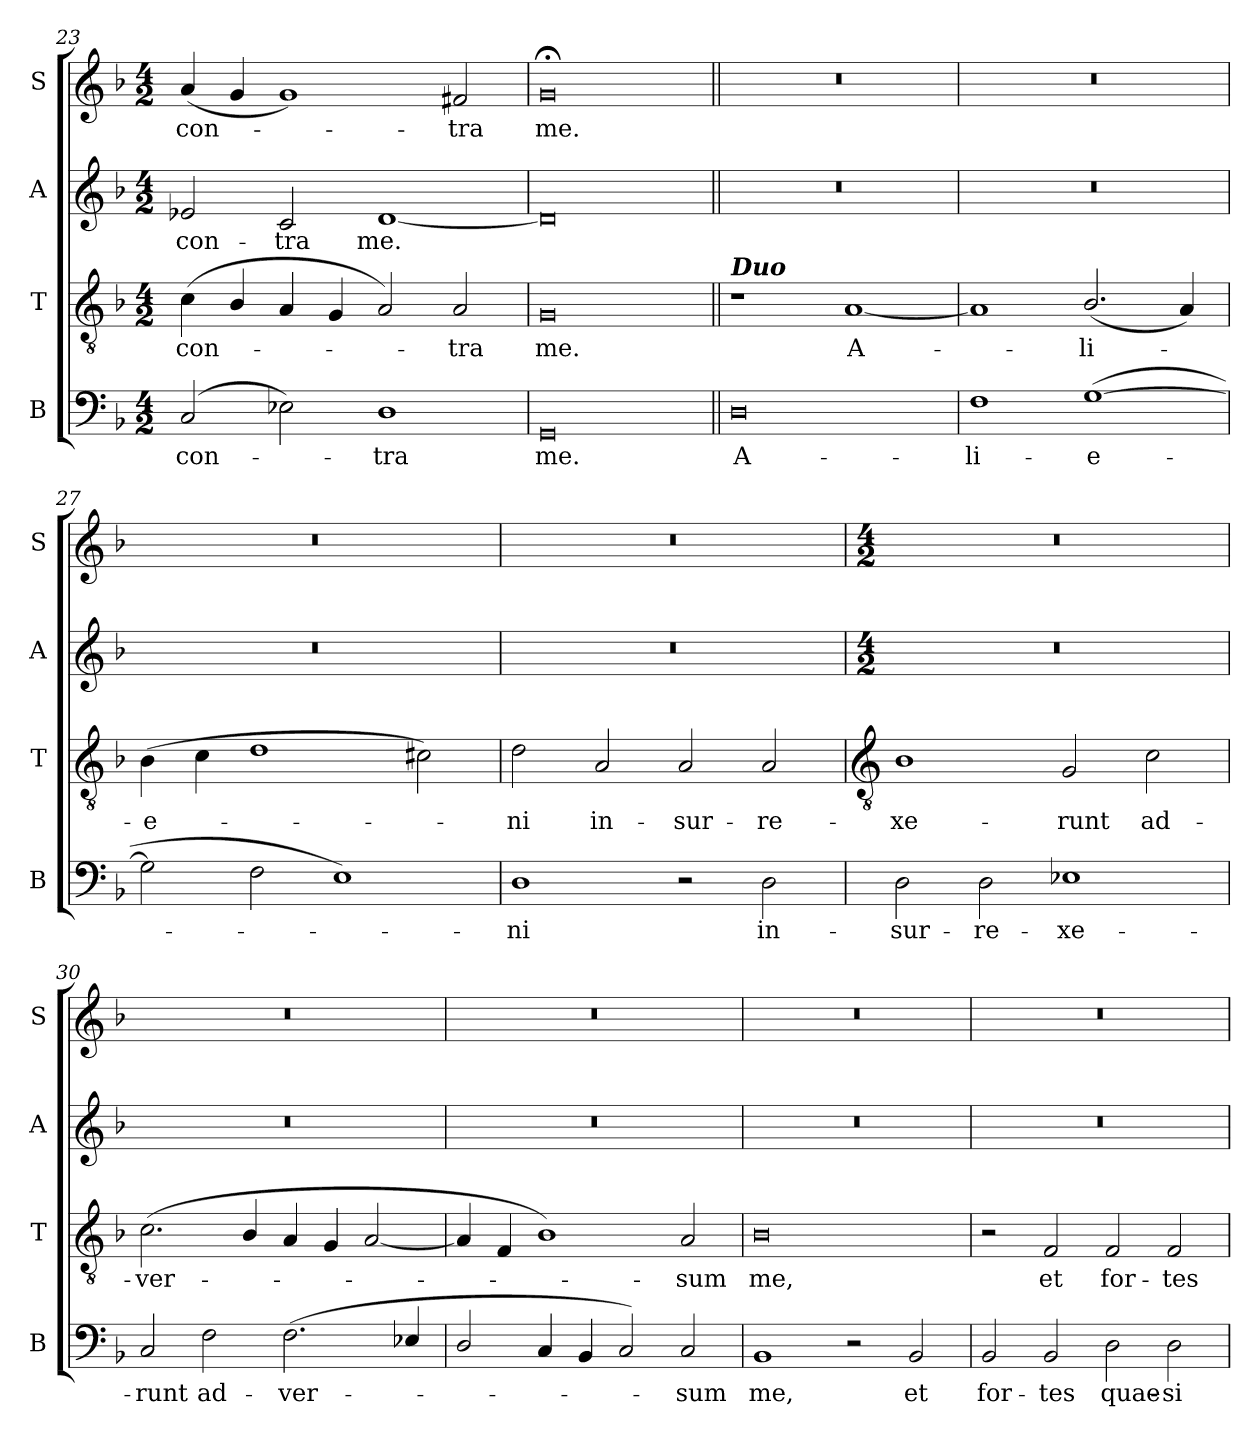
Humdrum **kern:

**kern	**text	**kern	**text	**kern	**text	**kern	**text
*part4	*part4	*part3	*part3	*part2	*part2	*part1	*part1
*staff4	*staff4	*staff3	*staff3	*staff2	*staff2	*staff1	*staff1
*I"B	*	*I"T	*	*I"A	*	*I"S	*
*I'B	*	*I'T	*	*I'A	*	*I'S	*
*clefF4	*	*clefGv2	*	*clefG2	*	*clefG2	*
*k[b-]	*	*k[b-]	*	*k[b-]	*	*k[b-]	*
*F:	*	*F:	*	*F:	*	*F:	*
*M4/2	*	*M4/2	*	*M4/2	*	*M4/2	*
=23	=23	=23	=23	=23	=23	=23	=23
!	!LO:LY:b	!	!LO:LY:b	!	!LO:LY:b	!	!LO:LY:b
(<2C	con-	(<4c	con-	2e-X	con-	(<4a	con-
.	.	4B-/	.	.	.	4g	.
!	!	!	!	!	!LO:LY:b	!	!
2E-)	.	4A	.	2c	-tra	1g)	.
.	.	4G	.	.	.	.	.
!	!LO:LY:b	!	!	!	!LO:LY:b	!	!
1D	tra	2A)	.	[1d	me.	.	.
!	!	!	!LO:LY:b	!	!	!	!LO:LY:b
.	.	2A	tra	.	.	2f#	tra
=24	=24	=24	=24	=24	=24	=24	=24
!	!LO:LY:b	!	!LO:LY:b	!	!	!	!LO:LY:b
0GG	me.	0G	me.	0d]	.	0g;<	me.
=25||	=25||	=25||	=25||	=25||	=25||	=25||	=25||
!	!	!LO:TX:a:Bi:t=Duo	!	!	!	!	!
!	!LO:LY:b	!	!	!	!	!	!
0D	A-	1r	.	0r	.	0r	.
!	!	!	!LO:LY:b	!	!	!	!
.	.	[1A	A-	.	.	.	.
=26	=26	=26	=26	=26	=26	=26	=26
!	!LO:LY:b	!	!	!	!	!	!
1F	-li-	1A]	.	0r	.	0r	.
!	!LO:LY:b	!	!LO:LY:b	!	!	!	!
(>[1G	-e-	(<2.B-/	li-	.	.	.	.
.	.	4A)	.	.	.	.	.
=27	=27	=27	=27	=27	=27	=27	=27
!	!	!	!LO:LY:b	!	!	!	!
2G]	.	(>4B-	e-	0r	.	0r	.
.	.	4c	.	.	.	.	.
2F	.	1d	.	.	.	.	.
1E)	.	.	.	.	.	.	.
.	.	2c#X)	.	.	.	.	.
=28	=28	=28	=28	=28	=28	=28	=28
!	!LO:LY:b	!	!LO:LY:b	!	!	!	!
1D	ni	2d	ni	0r	.	0r	.
!	!	!	!LO:LY:b	!	!	!	!
.	.	2A	in-	.	.	.	.
!	!	!	!LO:LY:b	!	!	!	!
2r	.	2A	-sur-	.	.	.	.
!	!LO:LY:b	!	!LO:LY:b	!	!	!	!
2D	in-	2A	-re-	.	.	.	.
!!LO:LB:g=z
=29	=29	=29	=29	=29	=29	=29	=29
*	*	*clefGv2	*	*	*	*	*
*	*	*	*	*M4/2	*	*M4/2	*
!	!LO:LY:b	!	!LO:LY:b	!	!	!	!
2D	-sur-	1B-	-xe-	0r	.	0r	.
!	!LO:LY:b	!	!	!	!	!	!
2D	-re-	.	.	.	.	.	.
!	!LO:LY:b	!	!LO:LY:b	!	!	!	!
1E-X	-xe-	2G	-runt	.	.	.	.
!	!	!	!LO:LY:b	!	!	!	!
.	.	2c	ad-	.	.	.	.
=30	=30	=30	=30	=30	=30	=30	=30
!	!LO:LY:b	!	!LO:LY:b	!	!	!	!
2C	-runt	(<2.c	-ver-	0r	.	0r	.
!	!LO:LY:b	!	!	!	!	!	!
2F	ad-	.	.	.	.	.	.
.	.	4B-/	.	.	.	.	.
!	!LO:LY:b	!	!	!	!	!	!
(<2.F	-ver-	4A	.	.	.	.	.
.	.	4G	.	.	.	.	.
.	.	[2A	.	.	.	.	.
4E-/	.	.	.	.	.	.	.
=31	=31	=31	=31	=31	=31	=31	=31
2D/	.	4A]	.	0r	.	0r	.
.	.	4F	.	.	.	.	.
4C	.	1B-/)	.	.	.	.	.
4BB-	.	.	.	.	.	.	.
2C)	.	.	.	.	.	.	.
!	!LO:LY:b	!	!LO:LY:b	!	!	!	!
2C	sum	2A	sum	.	.	.	.
=32	=32	=32	=32	=32	=32	=32	=32
!	!LO:LY:b	!	!LO:LY:b	!	!	!	!
1BB-	me,	0B-	me,	0r	.	0r	.
2r	.	.	.	.	.	.	.
!	!LO:LY:b	!	!	!	!	!	!
2BB-	et	.	.	.	.	.	.
=33	=33	=33	=33	=33	=33	=33	=33
!	!LO:LY:b	!	!	!	!	!	!
2BB-	for-	2r	.	0r	.	0r	.
!	!LO:LY:b	!	!LO:LY:b	!	!	!	!
2BB-	-tes	2F	et	.	.	.	.
!	!LO:LY:b	!	!LO:LY:b	!	!	!	!
2D	quae-	2F	for-	.	.	.	.
!	!LO:LY:b	!	!LO:LY:b	!	!	!	!
2D	-si-	2F	-tes	.	.	.	.
=	=	=	=	=	=	=	=
*-	*-	*-	*-	*-	*-	*-	*-
